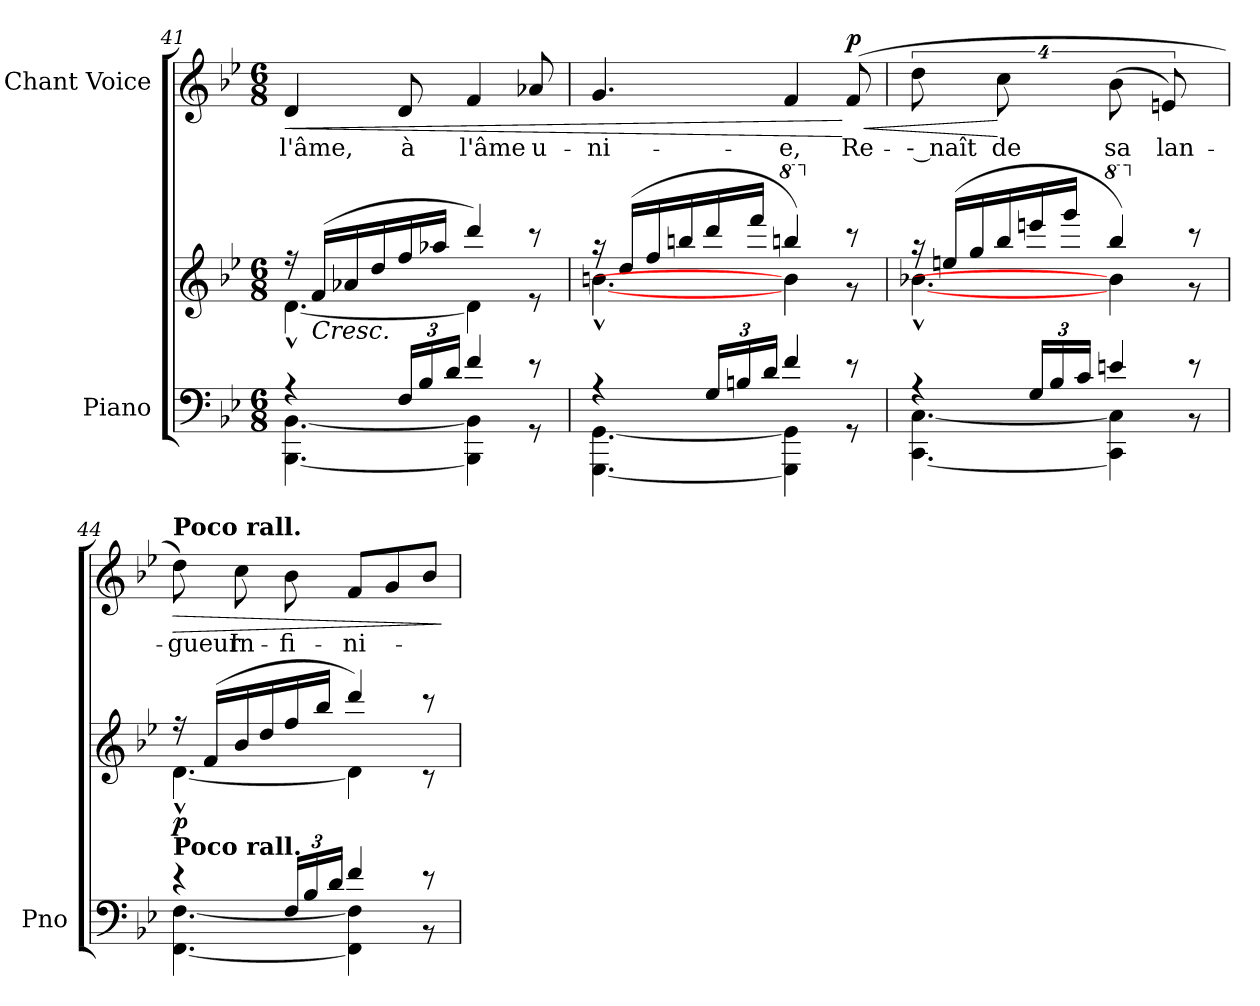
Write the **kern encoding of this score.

**kern	**kern	**dynam	**kern	**text	**dynam
*part2	*part2	*part2	*part1	*part1	*part1
*staff3	*staff2	*staff2/3	*staff1	*staff1	*staff1
*I"Piano	*	*	*I"Chant Voice	*	*
*I'Pno	*	*	*	*	*
*clefF4	*clefG2	*	*clefG2	*	*
*k[b-e-]	*k[b-e-]	*	*k[b-e-]	*	*
*M6/8	*M6/8	*	*M6/8	*	*
=41	=41	=41	=41	=41	=41
*^	*^	*	*	*	*
!	!	!	!	!	!	!	!LO:HP:b
4r	[4.BBB-\ [4.BB-\	16r	[4.d^^\	.	4d/	l'âme,	<
!	!	!LO:TX:b:i:t=Cresc.	!	!	!	!	!
.	.	(16f/LL	.	.	.	.	.
.	.	16a-X/	.	.	.	.	.
.	.	16dd/	.	.	.	.	.
24F/LL	.	16ff/	.	.	8d/	à	.
24B-/	.	.	.	.	.	.	.
.	.	16aa-X/JJ	.	.	.	.	.
24d/JJ	.	.	.	.	.	.	.
4f/	4BBB-\] 4BB-\]	4ddd/)	4d\]	.	4f/	l'âme	.
8r	8r	8r	8r	.	8a-X/	u-	.
=42	=42	=42	=42	=42	=42	=42	=42
4r	[4.GGG\ [4.GG\	16r	[4.bn^^\	.	4.g/	-ni-	.
.	.	(16dd/LL	.	.	.	.	.
.	.	16ff/	.	.	.	.	.
.	.	16bbn/	.	.	.	.	.
24G/LL	.	16ddd/	.	.	.	.	.
24Bn/	.	.	.	.	.	.	.
.	.	16fff/JJ	.	.	.	.	.
24d/JJ	.	.	.	.	.	.	.
*	*	*8va	*	*	*	*	*
4f/	4GGG\] 4GG\]	4bbbn/)	4bb\]	.	4f/	-e,	.
*	*	*X8va	*	*	*	*	*
!	!	!	!	!	!	!	!LO:HP:n=1:b
!	!	!	!	!	!	!	!LO:DY:n=1:a
8r	8r	8r	8r	.	(8f/	Re-	[ < p
=43	=43	=43	=43	=43	=43	=43	=43
!	!	!	!	!LO:DY:b	!	!	!
!	!	!	!	!LO:DY:n=1:b	!	!	!
4r	[4.CC\ [4.C\	16r	[4.b-X^^\	other-dynamics f	16%3dd\	-- naît	.
.	.	(16een/LL	.	.	.	.	.
.	.	16gg/	.	.	.	.	.
.	.	16bb-/	.	.	16%3cc\	de	[
24G/LL	.	16eeen/	.	.	.	.	.
24B-/	.	.	.	.	.	.	.
.	.	16ggg/JJ	.	.	.	.	.
24c/JJ	.	.	.	.	.	.	.
*	*	*8va	*	*	*	*	*
4en/	4CC\] 4C\]	4bbb-/)	4bb-\]	.	(16%3b-\	sa	.
.	.	.	.	.	16%3en/)	lan-	.
*	*	*X8va	*	*	*	*	*
8r	8r	8r	8r	.	.	.	.
=44	=44	=44	=44	=44	=44	=44	=44
!	!	!	!	!	!LO:TX:a:B:t=Poco rall.	!	!
!	!	!LO:TX:b:B:t=Poco rall.	!	!	!	!	!
!	!	!	!	!LO:DY:b	!	!	!LO:HP:b
4r	[4.FF\ [4.F\	16r	[4.d^^\	p	8dd\)	-gueur	>
.	.	(16f/LL	.	.	.	.	.
.	.	16b-/	.	.	8cc\	In-	.
.	.	16dd/	.	.	.	.	.
*Xbrackettup	*	*	*	*	*	*	*
24F/LL	.	16ff/	.	.	8b-\	-fi-	.
24B-/	.	.	.	.	.	.	.
.	.	16bb-/JJ	.	.	.	.	.
24d/JJ	.	.	.	.	.	.	.
4f/	4FF\] 4F\]	4ddd/)	4d\]	.	8f/L	-ni-	.
.	.	.	.	.	8g/	.	.
8r	8r	8r	8r	.	8b-/J	.	.
*v	*v	*	*	*	*	*	*
*	*v	*v	*	*	*	*
.	.	.	.	.	]
=	=	=	=	=	=
*-	*-	*-	*-	*-	*-
